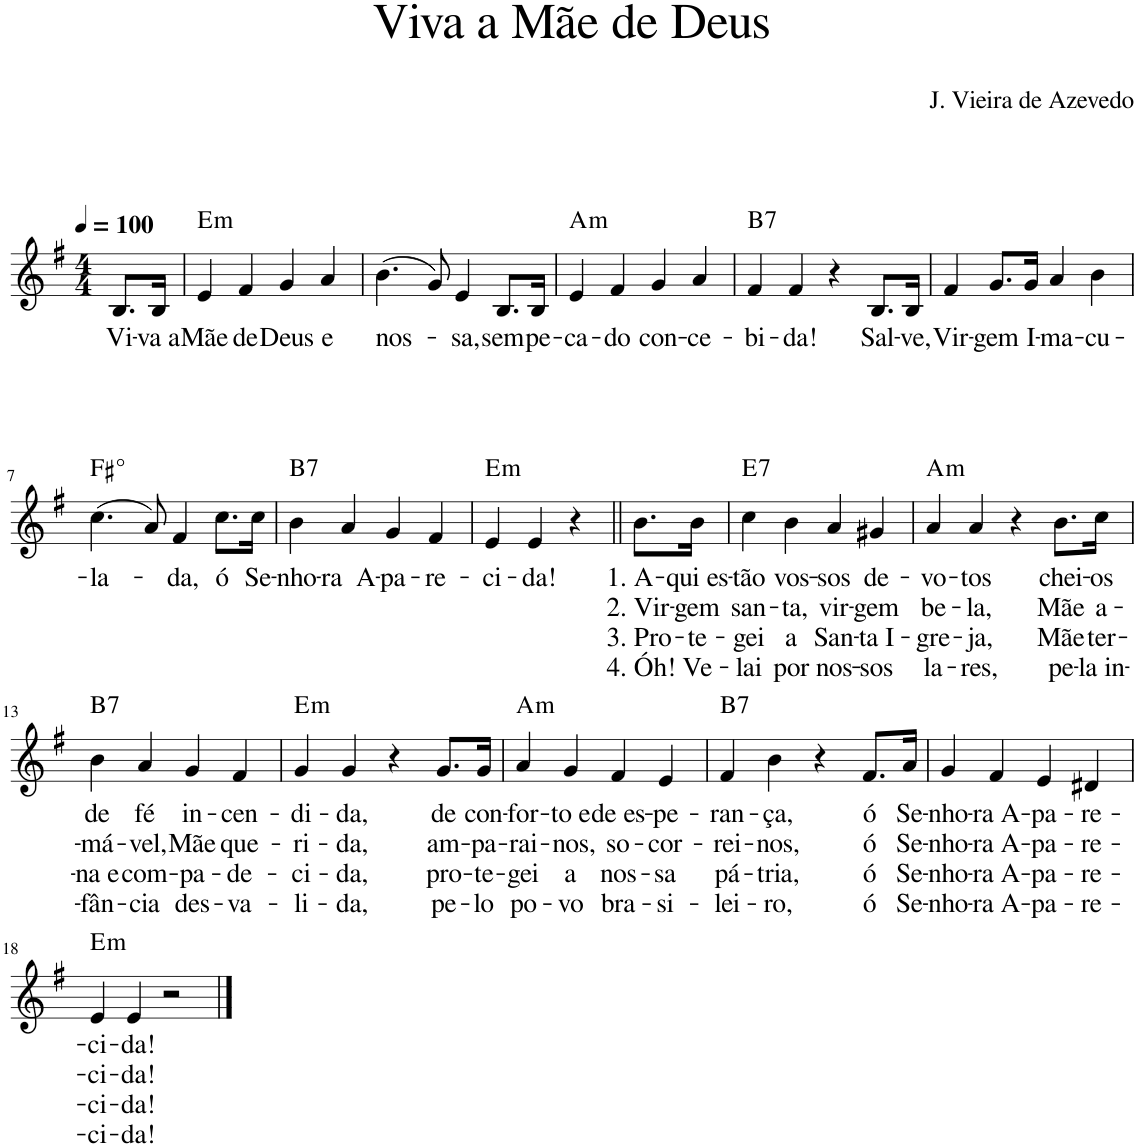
**kern	**text	**text	**text	**text	**harte
*part1	*part1	*part1	*part1	*part1	*part1
*staff1	*staff1	*staff1	*staff1	*staff1	*
*I"Voz	*	*	*	*	*
*I'Vo.	*	*	*	*	*
*clefG2	*	*	*	*	*
*k[f#]	*	*	*	*	*
*M4/4	*	*	*	*	*
*MM100	*	*	*	*	*
=1	=1	=1	=1	=1	=1
!	!LO:LY:b	!	!	!	!
8.B/L	Vi-	.	.	.	.
!	!LO:LY:b	!	!	!	!
16B/Jk	-va a	.	.	.	.
=2	=2	=2	=2	=2	=2
!	!LO:LY:b	!	!	!	!LO:H:kt=m
4e/	Mãe	.	.	.	E:min
!	!LO:LY:b	!	!	!	!
4f#/	de	.	.	.	.
!	!LO:LY:b	!	!	!	!
4g/	Deus	.	.	.	.
!	!LO:LY:b	!	!	!	!
4a/	e	.	.	.	.
=3	=3	=3	=3	=3	=3
!	!LO:LY:b	!	!	!	!
(4.b\	nos-	.	.	.	.
8g/)	.	.	.	.	.
!	!LO:LY:b	!	!	!	!
4e/	-sa,	.	.	.	.
!	!LO:LY:b	!	!	!	!
8.B/L	sem	.	.	.	.
!	!LO:LY:b	!	!	!	!
16B/Jk	pe-	.	.	.	.
=4	=4	=4	=4	=4	=4
!	!LO:LY:b	!	!	!	!LO:H:kt=m
4e/	-ca-	.	.	.	A:min
!	!LO:LY:b	!	!	!	!
4f#/	-do	.	.	.	.
!	!LO:LY:b	!	!	!	!
4g/	con-	.	.	.	.
!	!LO:LY:b	!	!	!	!
4a/	-ce-	.	.	.	.
=5	=5	=5	=5	=5	=5
!	!LO:LY:b	!	!	!	!LO:H:kt=7
4f#/	-bi-	.	.	.	B:7
!	!LO:LY:b	!	!	!	!
4f#/	-da!	.	.	.	.
4r	.	.	.	.	.
!	!LO:LY:b	!	!	!	!
8.B/L	Sal-	.	.	.	.
!	!LO:LY:b	!	!	!	!
16B/Jk	-ve,	.	.	.	.
=6	=6	=6	=6	=6	=6
!	!LO:LY:b	!	!	!	!
4f#/	Vir-	.	.	.	.
!	!LO:LY:b	!	!	!	!
8.g/L	-gem	.	.	.	.
!	!LO:LY:b	!	!	!	!
16g/Jk	I-	.	.	.	.
!	!LO:LY:b	!	!	!	!
4a/	-ma-	.	.	.	.
!	!LO:LY:b	!	!	!	!
4b\	-cu-	.	.	.	.
!!LO:LB:g=z
=7	=7	=7	=7	=7	=7
!	!LO:LY:b	!	!	!	!LO:H:kt=°
(4.cc\	-la-	.	.	.	.
8a/)	.	.	.	.	.
!	!LO:LY:b	!	!	!	!
4f#/	-da,	.	.	.	.
!	!LO:LY:b	!	!	!	!
8.cc\L	ó	.	.	.	.
!	!LO:LY:b	!	!	!	!
16cc\Jk	Se-	.	.	.	.
=8	=8	=8	=8	=8	=8
!	!LO:LY:b	!	!	!	!LO:H:kt=7
4b\	-nho-	.	.	.	B:7
!	!LO:LY:b	!	!	!	!
4a/	-ra A-	.	.	.	.
!	!LO:LY:b	!	!	!	!
4g/	-pa-	.	.	.	.
!	!LO:LY:b	!	!	!	!
4f#/	-re-	.	.	.	.
=9	=9	=9	=9	=9	=9
!	!LO:LY:b	!	!	!	!LO:H:kt=m
4e/	-ci-	.	.	.	E:min
!	!LO:LY:b	!	!	!	!
4e/	-da!	.	.	.	.
4r	.	.	.	.	.
=10||	=10||	=10||	=10||	=10||	=10||
!	!LO:LY:b	!LO:LY:b	!LO:LY:b	!LO:LY:b	!
8.b\L	1. A-	2. Vir-	3. Pro-	4. Óh!	.
!	!LO:LY:b	!LO:LY:b	!LO:LY:b	!LO:LY:b	!
16b\Jk	-qui es-	-gem	-te-	Ve-	.
=11	=11	=11	=11	=11	=11
!	!LO:LY:b	!LO:LY:b	!LO:LY:b	!LO:LY:b	!LO:H:kt=7
4cc\	-tão	san-	-gei	-lai	E:7
!	!LO:LY:b	!LO:LY:b	!LO:LY:b	!LO:LY:b	!
4b\	vos-	-ta,	a	por	.
!	!LO:LY:b	!LO:LY:b	!LO:LY:b	!LO:LY:b	!
4a/	-sos	vir-	San-	nos-	.
!	!LO:LY:b	!LO:LY:b	!LO:LY:b	!LO:LY:b	!
4g#X/	de-	-gem	-ta I-	-sos	.
=12	=12	=12	=12	=12	=12
!	!LO:LY:b	!LO:LY:b	!LO:LY:b	!LO:LY:b	!LO:H:kt=m
4a/	-vo-	be-	-gre-	la-	A:min
!	!LO:LY:b	!LO:LY:b	!LO:LY:b	!LO:LY:b	!
4a/	-tos	-la,	-ja,	-res,	.
4r	.	.	.	.	.
!	!LO:LY:b	!LO:LY:b	!LO:LY:b	!LO:LY:b	!
8.b\L	chei-	Mãe	Mãe	pe-	.
!	!LO:LY:b	!LO:LY:b	!LO:LY:b	!LO:LY:b	!
16cc\Jk	-os	a-	ter-	-la in-	.
!!LO:LB:g=z
=13	=13	=13	=13	=13	=13
!	!LO:LY:b	!LO:LY:b	!LO:LY:b	!LO:LY:b	!LO:H:kt=7
4b\	de	-má-	-na e	-fân-	B:7
!	!LO:LY:b	!LO:LY:b	!LO:LY:b	!LO:LY:b	!
4a/	fé	-vel,	com-	-cia	.
!	!LO:LY:b	!LO:LY:b	!LO:LY:b	!LO:LY:b	!
4g/	in-	Mãe	-pa-	des-	.
!	!LO:LY:b	!LO:LY:b	!LO:LY:b	!LO:LY:b	!
4f#/	-cen-	que-	-de-	-va-	.
=14	=14	=14	=14	=14	=14
!	!LO:LY:b	!LO:LY:b	!LO:LY:b	!LO:LY:b	!LO:H:kt=m
4g/	-di-	-ri-	-ci-	-li-	E:min
!	!LO:LY:b	!LO:LY:b	!LO:LY:b	!LO:LY:b	!
4g/	-da,	-da,	-da,	-da,	.
4r	.	.	.	.	.
!	!LO:LY:b	!LO:LY:b	!LO:LY:b	!LO:LY:b	!
8.g/L	de	am-	pro-	pe-	.
!	!LO:LY:b	!LO:LY:b	!LO:LY:b	!LO:LY:b	!
16g/Jk	con-	-pa-	-te-	-lo	.
=15	=15	=15	=15	=15	=15
!	!LO:LY:b	!LO:LY:b	!LO:LY:b	!LO:LY:b	!LO:H:kt=m
4a/	-for-	-rai-	-gei	po-	A:min
!	!LO:LY:b	!LO:LY:b	!LO:LY:b	!LO:LY:b	!
4g/	-to e	-nos,	a	-vo	.
!	!LO:LY:b	!LO:LY:b	!LO:LY:b	!LO:LY:b	!
4f#/	de es-	so-	nos-	bra-	.
!	!LO:LY:b	!LO:LY:b	!LO:LY:b	!LO:LY:b	!
4e/	-pe-	-cor-	-sa	-si-	.
=16	=16	=16	=16	=16	=16
!	!LO:LY:b	!LO:LY:b	!LO:LY:b	!LO:LY:b	!LO:H:kt=7
4f#/	-ran-	-rei-	pá-	-lei-	B:7
!	!LO:LY:b	!LO:LY:b	!LO:LY:b	!LO:LY:b	!
4b\	-ça,	-nos,	-tria,	-ro,	.
4r	.	.	.	.	.
!	!LO:LY:b	!LO:LY:b	!LO:LY:b	!LO:LY:b	!
8.f#/L	ó	ó	ó	ó	.
!	!LO:LY:b	!LO:LY:b	!LO:LY:b	!LO:LY:b	!
16a/Jk	Se-	Se-	Se-	Se-	.
=17	=17	=17	=17	=17	=17
!	!LO:LY:b	!LO:LY:b	!LO:LY:b	!LO:LY:b	!
4g/	-nho-	-nho-	-nho-	-nho-	.
!	!LO:LY:b	!LO:LY:b	!LO:LY:b	!LO:LY:b	!
4f#/	-ra A-	-ra A-	-ra A-	-ra A-	.
!	!LO:LY:b	!LO:LY:b	!LO:LY:b	!LO:LY:b	!
4e/	-pa-	-pa-	-pa-	-pa-	.
!	!LO:LY:b	!LO:LY:b	!LO:LY:b	!LO:LY:b	!
4d#X/	-re-	-re-	-re-	-re-	.
!!LO:LB:g=z
=18	=18	=18	=18	=18	=18
!	!LO:LY:b	!LO:LY:b	!LO:LY:b	!LO:LY:b	!LO:H:kt=m
4e/	-ci-	-ci-	-ci-	-ci-	E:min
!	!LO:LY:b	!LO:LY:b	!LO:LY:b	!LO:LY:b	!
4e/	-da!	-da!	-da!	-da!	.
2r	.	.	.	.	.
==	==	==	==	==	==
*-	*-	*-	*-	*-	*-
